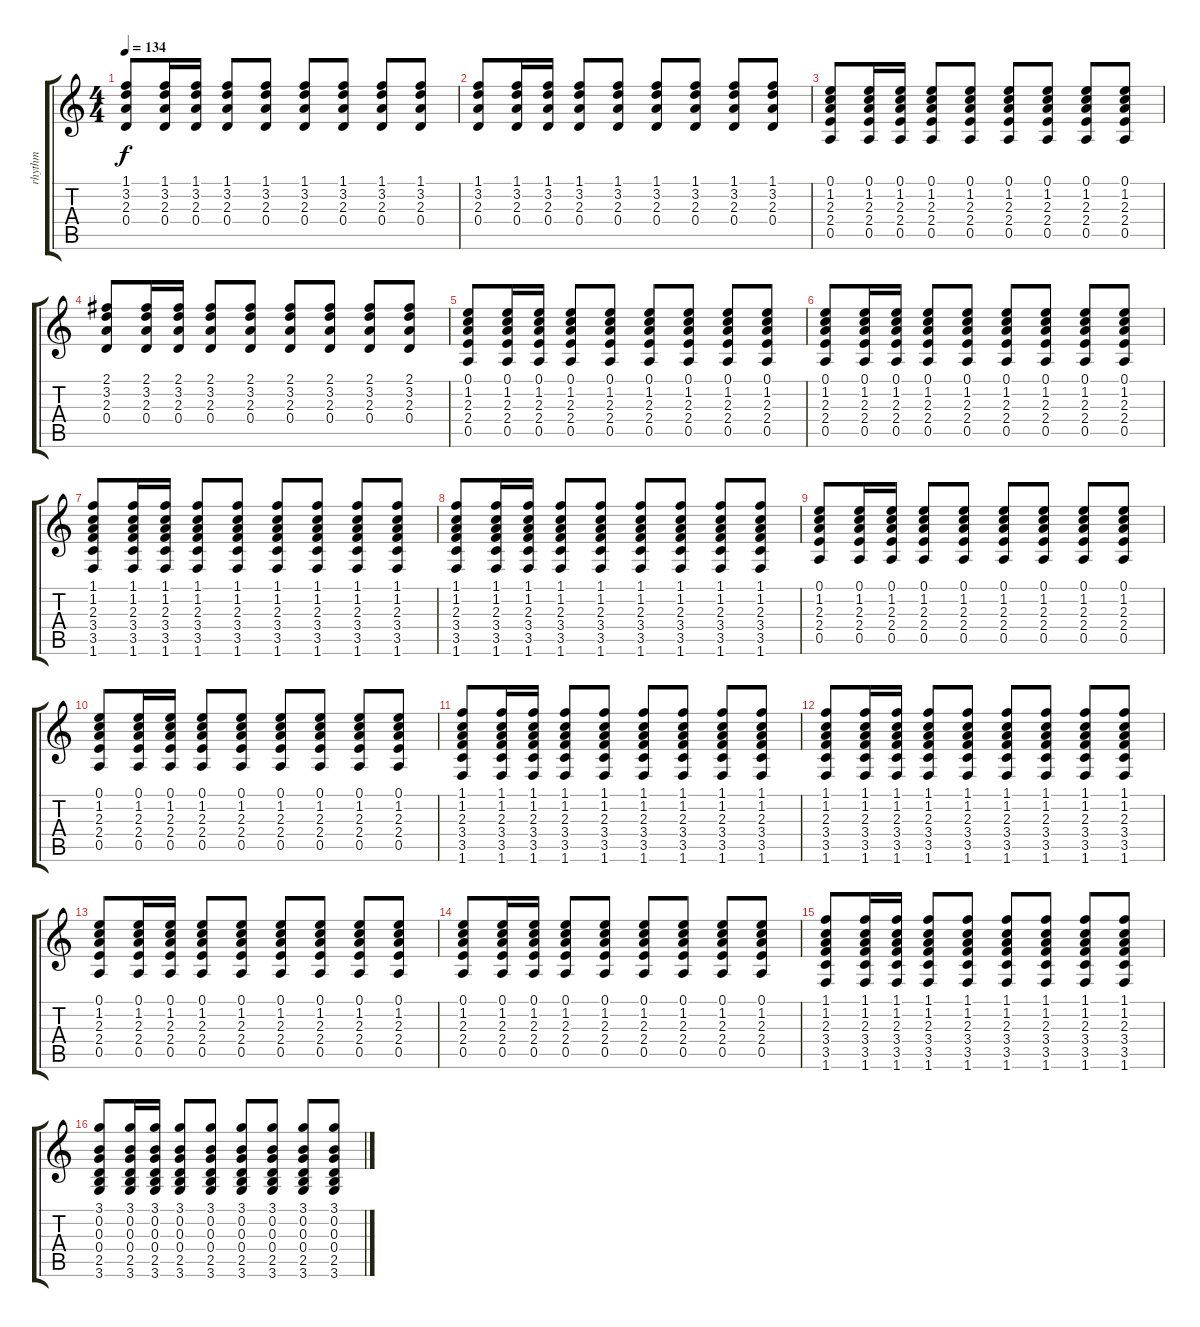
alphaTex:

\track ("rhythm" "rhythm") {instrument acousticguitarnylon}
\staff {score tabs}
\tuning (E4 B3 G3 D3 A2 E2) {hide}
\ts (4 4)
\tempo 134
\clef g2
\ks c
(1.1 3.2 2.3 0.4).8{dy f} (1.1 3.2 2.3 0.4).16 (1.1 3.2 2.3 0.4).16 (1.1 3.2 2.3 0.4).8 (1.1 3.2 2.3 0.4).8 (1.1 3.2 2.3 0.4).8 (1.1 3.2 2.3 0.4).8 (1.1 3.2 2.3 0.4).8 (1.1 3.2 2.3 0.4).8 |
(1.1 3.2 2.3 0.4).8 (1.1 3.2 2.3 0.4).16 (1.1 3.2 2.3 0.4).16 (1.1 3.2 2.3 0.4).8 (1.1 3.2 2.3 0.4).8 (1.1 3.2 2.3 0.4).8 (1.1 3.2 2.3 0.4).8 (1.1 3.2 2.3 0.4).8 (1.1 3.2 2.3 0.4).8 |
(0.1 1.2 2.3 2.4 0.5).8 (0.1 1.2 2.3 2.4 0.5).16 (0.1 1.2 2.3 2.4 0.5).16 (0.1 1.2 2.3 2.4 0.5).8 (0.1 1.2 2.3 2.4 0.5).8 (0.1 1.2 2.3 2.4 0.5).8 (0.1 1.2 2.3 2.4 0.5).8 (0.1 1.2 2.3 2.4 0.5).8 (0.1 1.2 2.3 2.4 0.5).8 |
(2.1 3.2 2.3 0.4).8 (2.1 3.2 2.3 0.4).16 (2.1 3.2 2.3 0.4).16 (2.1 3.2 2.3 0.4).8 (2.1 3.2 2.3 0.4).8 (2.1 3.2 2.3 0.4).8 (2.1 3.2 2.3 0.4).8 (2.1 3.2 2.3 0.4).8 (2.1 3.2 2.3 0.4).8 |
(0.1 1.2 2.3 2.4 0.5).8 (0.1 1.2 2.3 2.4 0.5).16 (0.1 1.2 2.3 2.4 0.5).16 (0.1 1.2 2.3 2.4 0.5).8 (0.1 1.2 2.3 2.4 0.5).8 (0.1 1.2 2.3 2.4 0.5).8 (0.1 1.2 2.3 2.4 0.5).8 (0.1 1.2 2.3 2.4 0.5).8 (0.1 1.2 2.3 2.4 0.5).8 |
(0.1 1.2 2.3 2.4 0.5).8 (0.1 1.2 2.3 2.4 0.5).16 (0.1 1.2 2.3 2.4 0.5).16 (0.1 1.2 2.3 2.4 0.5).8 (0.1 1.2 2.3 2.4 0.5).8 (0.1 1.2 2.3 2.4 0.5).8 (0.1 1.2 2.3 2.4 0.5).8 (0.1 1.2 2.3 2.4 0.5).8 (0.1 1.2 2.3 2.4 0.5).8 |
(1.1 1.2 2.3 3.4 3.5 1.6).8 (1.1 1.2 2.3 3.4 3.5 1.6).16 (1.1 1.2 2.3 3.4 3.5 1.6).16 (1.1 1.2 2.3 3.4 3.5 1.6).8 (1.1 1.2 2.3 3.4 3.5 1.6).8 (1.1 1.2 2.3 3.4 3.5 1.6).8 (1.1 1.2 2.3 3.4 3.5 1.6).8 (1.1 1.2 2.3 3.4 3.5 1.6).8 (1.1 1.2 2.3 3.4 3.5 1.6).8 |
(1.1 1.2 2.3 3.4 3.5 1.6).8 (1.1 1.2 2.3 3.4 3.5 1.6).16 (1.1 1.2 2.3 3.4 3.5 1.6).16 (1.1 1.2 2.3 3.4 3.5 1.6).8 (1.1 1.2 2.3 3.4 3.5 1.6).8 (1.1 1.2 2.3 3.4 3.5 1.6).8 (1.1 1.2 2.3 3.4 3.5 1.6).8 (1.1 1.2 2.3 3.4 3.5 1.6).8 (1.1 1.2 2.3 3.4 3.5 1.6).8 |
(0.1 1.2 2.3 2.4 0.5).8 (0.1 1.2 2.3 2.4 0.5).16 (0.1 1.2 2.3 2.4 0.5).16 (0.1 1.2 2.3 2.4 0.5).8 (0.1 1.2 2.3 2.4 0.5).8 (0.1 1.2 2.3 2.4 0.5).8 (0.1 1.2 2.3 2.4 0.5).8 (0.1 1.2 2.3 2.4 0.5).8 (0.1 1.2 2.3 2.4 0.5).8 |
(0.1 1.2 2.3 2.4 0.5).8 (0.1 1.2 2.3 2.4 0.5).16 (0.1 1.2 2.3 2.4 0.5).16 (0.1 1.2 2.3 2.4 0.5).8 (0.1 1.2 2.3 2.4 0.5).8 (0.1 1.2 2.3 2.4 0.5).8 (0.1 1.2 2.3 2.4 0.5).8 (0.1 1.2 2.3 2.4 0.5).8 (0.1 1.2 2.3 2.4 0.5).8 |
(1.1 1.2 2.3 3.4 3.5 1.6).8 (1.1 1.2 2.3 3.4 3.5 1.6).16 (1.1 1.2 2.3 3.4 3.5 1.6).16 (1.1 1.2 2.3 3.4 3.5 1.6).8 (1.1 1.2 2.3 3.4 3.5 1.6).8 (1.1 1.2 2.3 3.4 3.5 1.6).8 (1.1 1.2 2.3 3.4 3.5 1.6).8 (1.1 1.2 2.3 3.4 3.5 1.6).8 (1.1 1.2 2.3 3.4 3.5 1.6).8 |
(1.1 1.2 2.3 3.4 3.5 1.6).8 (1.1 1.2 2.3 3.4 3.5 1.6).16 (1.1 1.2 2.3 3.4 3.5 1.6).16 (1.1 1.2 2.3 3.4 3.5 1.6).8 (1.1 1.2 2.3 3.4 3.5 1.6).8 (1.1 1.2 2.3 3.4 3.5 1.6).8 (1.1 1.2 2.3 3.4 3.5 1.6).8 (1.1 1.2 2.3 3.4 3.5 1.6).8 (1.1 1.2 2.3 3.4 3.5 1.6).8 |
(0.1 1.2 2.3 2.4 0.5).8 (0.1 1.2 2.3 2.4 0.5).16 (0.1 1.2 2.3 2.4 0.5).16 (0.1 1.2 2.3 2.4 0.5).8 (0.1 1.2 2.3 2.4 0.5).8 (0.1 1.2 2.3 2.4 0.5).8 (0.1 1.2 2.3 2.4 0.5).8 (0.1 1.2 2.3 2.4 0.5).8 (0.1 1.2 2.3 2.4 0.5).8 |
(0.1 1.2 2.3 2.4 0.5).8 (0.1 1.2 2.3 2.4 0.5).16 (0.1 1.2 2.3 2.4 0.5).16 (0.1 1.2 2.3 2.4 0.5).8 (0.1 1.2 2.3 2.4 0.5).8 (0.1 1.2 2.3 2.4 0.5).8 (0.1 1.2 2.3 2.4 0.5).8 (0.1 1.2 2.3 2.4 0.5).8 (0.1 1.2 2.3 2.4 0.5).8 |
(1.1 1.2 2.3 3.4 3.5 1.6).8 (1.1 1.2 2.3 3.4 3.5 1.6).16 (1.1 1.2 2.3 3.4 3.5 1.6).16 (1.1 1.2 2.3 3.4 3.5 1.6).8 (1.1 1.2 2.3 3.4 3.5 1.6).8 (1.1 1.2 2.3 3.4 3.5 1.6).8 (1.1 1.2 2.3 3.4 3.5 1.6).8 (1.1 1.2 2.3 3.4 3.5 1.6).8 (1.1 1.2 2.3 3.4 3.5 1.6).8 |
(3.1 0.2 0.3 0.4 2.5 3.6).8 (3.1 0.2 0.3 0.4 2.5 3.6).16 (3.1 0.2 0.3 0.4 2.5 3.6).16 (3.1 0.2 0.3 0.4 2.5 3.6).8 (3.1 0.2 0.3 0.4 2.5 3.6).8 (3.1 0.2 0.3 0.4 2.5 3.6).8 (3.1 0.2 0.3 0.4 2.5 3.6).8 (3.1 0.2 0.3 0.4 2.5 3.6).8 (3.1 0.2 0.3 0.4 2.5 3.6).8
